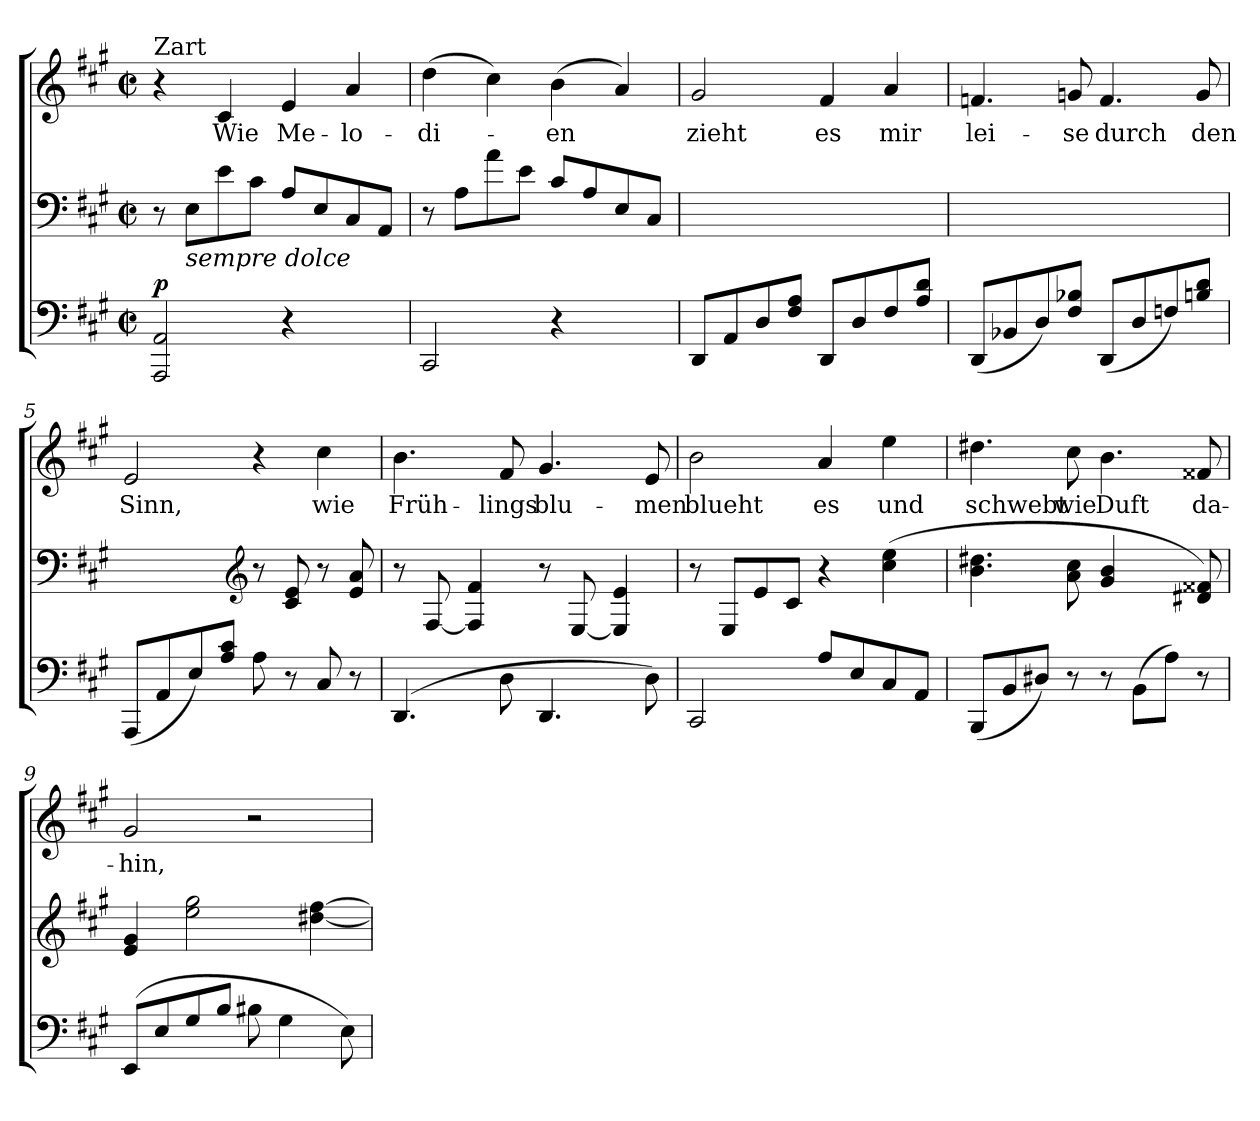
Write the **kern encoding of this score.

**kern	**kern	**dynam	**kern	**text
*part2	*part2	*part2	*part1	*part1
*staff3	*staff2	*staff2/3	*staff1	*staff1
*clefF4	*clefF4	*	*clefG2	*
*k[f#c#g#]	*k[f#c#g#]	*	*k[f#c#g#]	*
*M2/2	*M2/2	*	*M2/2	*
*met(c|)	*met(c|)	*	*met(c|)	*
=1	=1	=1	=1	=1
!	!	!	!LO:TX:a:t=Zart	!
!	!	!LO:DY:a=2	!	!
2AA/ 2AAA/	8r	p	4r	.
!	!LO:TX:b:i:t=sempre dolce	!	!	!
.	8E\L	.	.	.
.	8e\	.	4c#/	Wie
.	8c#\J	.	.	.
4r	8A\L	.	4e/	Me-
.	8E\	.	.	.
4ryy	8C#/	.	4a/	-lo-
.	8AA/J	.	.	.
=2	=2	=2	=2	=2
2CC#/	8r	.	(>4dd\	-di-
.	8A\L	.	.	.
.	8a\	.	4cc#\)	.
.	8e\J	.	.	.
4r	8c#\L	.	(>4b\	-en
.	8A\	.	.	.
4ryy	8E/	.	4a/)	.
.	8C#/J	.	.	.
=3	=3	=3	=3	=3
8DD/L	1ryy	.	2g#/	zieht
8AA/	.	.	.	.
8D/	.	.	.	.
8A\ 8F#\J	.	.	.	.
8DD/L	.	.	4f#/	es
8D/	.	.	.	.
8F#/	.	.	4a/	mir
8d\ 8A\J	.	.	.	.
=4	=4	=4	=4	=4
(<8DD/L	1ryy	.	4.fn/	lei-
8BB-X/	.	.	.	.
8D/)	.	.	.	.
8B-X\ 8F#\J	.	.	8gn/	-se
(<8DD/L	.	.	4.f/	durch
8D/	.	.	.	.
8Fn/)	.	.	.	.
8B\ 8d\J	.	.	8g/	den
!!LO:LB:g=z
=5	=5	=5	=5	=5
(<8AAA/L	2ryy	.	2e/	Sinn,
8AA/	.	.	.	.
8E/)	.	.	.	.
8c#\ 8A\J	.	.	.	.
*	*clefG2	*	*	*
8A\	8r	.	4r	.
8r	8e/ 8c#/	.	.	.
8C#/	8r	.	4cc#\	wie
8r	8a/ 8e/	.	.	.
=6	=6	=6	=6	=6
(<4.DD/	8r	.	4.b\	Früh-
.	[8F#/	.	.	.
.	4f#/ 4F#]/	.	.	.
8D\	.	.	8f#/	-lings
4.DD/	8r	.	4.g#/	blu-
.	[8E/	.	.	.
.	4e/ 4E]/	.	.	.
8D\)	.	.	8e/	-men
=7	=7	=7	=7	=7
2CC#/	8r	.	2b\	blueht
.	8E/L	.	.	.
.	8e/	.	.	.
.	8c#/J	.	.	.
8A/L	4r	.	4a/	es
8E/	.	.	.	.
8C#/	(>4ee\ 4cc#\	.	4ee\	und
8AA/J	.	.	.	.
=8	=8	=8	=8	=8
(<8BBB/L	4.dd#X\ 4.b\	.	4.dd#X\	schwebt
8BB/	.	.	.	.
8D#X/J)	.	.	.	.
8r	8cc#\ 8a\	.	8cc#\	wie
8r	4b/ 4g#/	.	4.b\	Duft
(>8BB\L	.	.	.	.
8A\J)	8ryy	.	.	.
8r	8f##X/ 8d#X/)	.	8f##X/	da-
!!LO:LB:g=z
=9	=9	=9	=9	=9
(<8EE/L	4g#/ 4e/	.	2g#/	-hin,
8E/	.	.	.	.
8G#/	2gg#\ 2ee\	.	.	.
8B/J	.	.	.	.
8B#X\	.	.	2r	.
4G#\	.	.	.	.
.	[4ff#\ [4dd#X\	.	.	.
8E\)	.	.	.	.
=	=	=	=	=
*-	*-	*-	*-	*-
